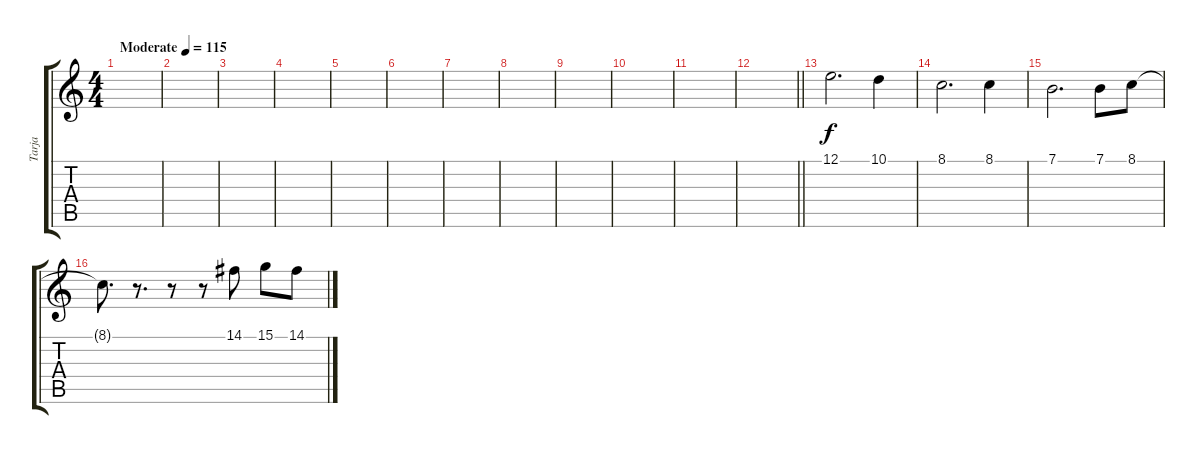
\track ("Tarja" "Tarja") {instrument choiraahs}
\staff {score tabs}
\tuning (E4 B3 G3 D3 A2 E2) {hide}
\ts (4 4)
\tempo (115 "Moderate")
\clef g2
\ks c
|
|
|
|
|
|
|
|
|
|
|
\barLineRight lightlight
|
12.1.2{d} 10.1.4 |
8.1.2{d} 8.1.4 |
7.1.2{d} 7.1.8 8.1.8 |
8.1{t}.8{d} r.8{d} r.8 r.8 14.1.8 15.1.8 14.1.8
